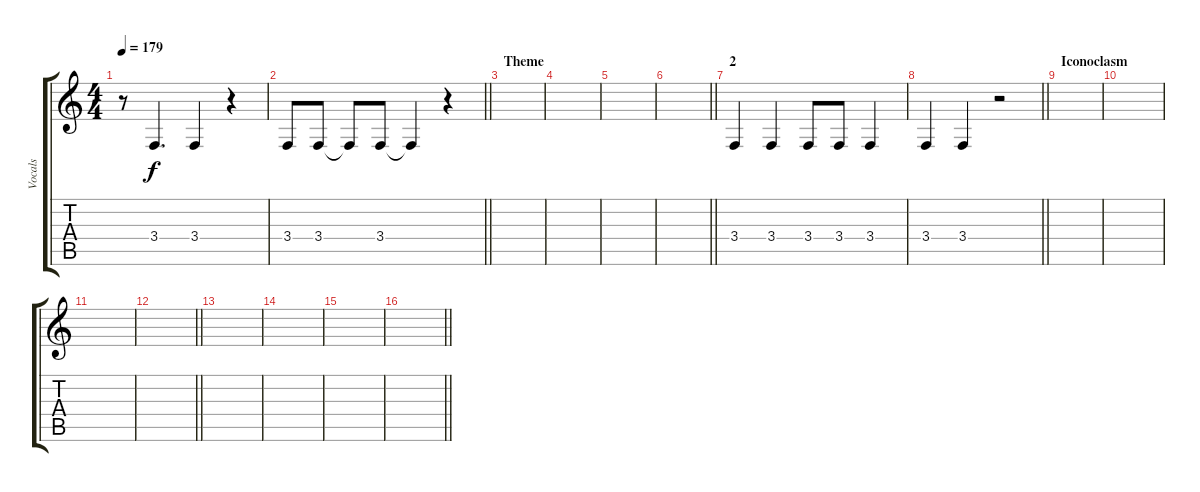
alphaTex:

\track ("Vocals" "Vocals") {instrument pad1newage}
\staff {score tabs}
\tuning (E4 B3 G3 D3 A2 E2) {hide}
\ts (4 4)
\tempo 179
\clef g2
\ks c
r.8{dy f} 3.4.4{d} 3.4.4 r.4 |
\barLineRight lightlight
3.4.8 3.4.8 3.4{t}.8 3.4.8 3.4{t}.4 r.4 |
\section ("" "Theme")
|
|
|
\barLineRight lightlight
|
\section ("" "2")
3.4.4 3.4.4 3.4.8 3.4.8 3.4.4 |
\barLineRight lightlight
3.4.4 3.4.4 r.2 |
\section ("" "Iconoclasm")
|
|
|
\barLineRight lightlight
|
|
|
|
\barLineRight lightlight
